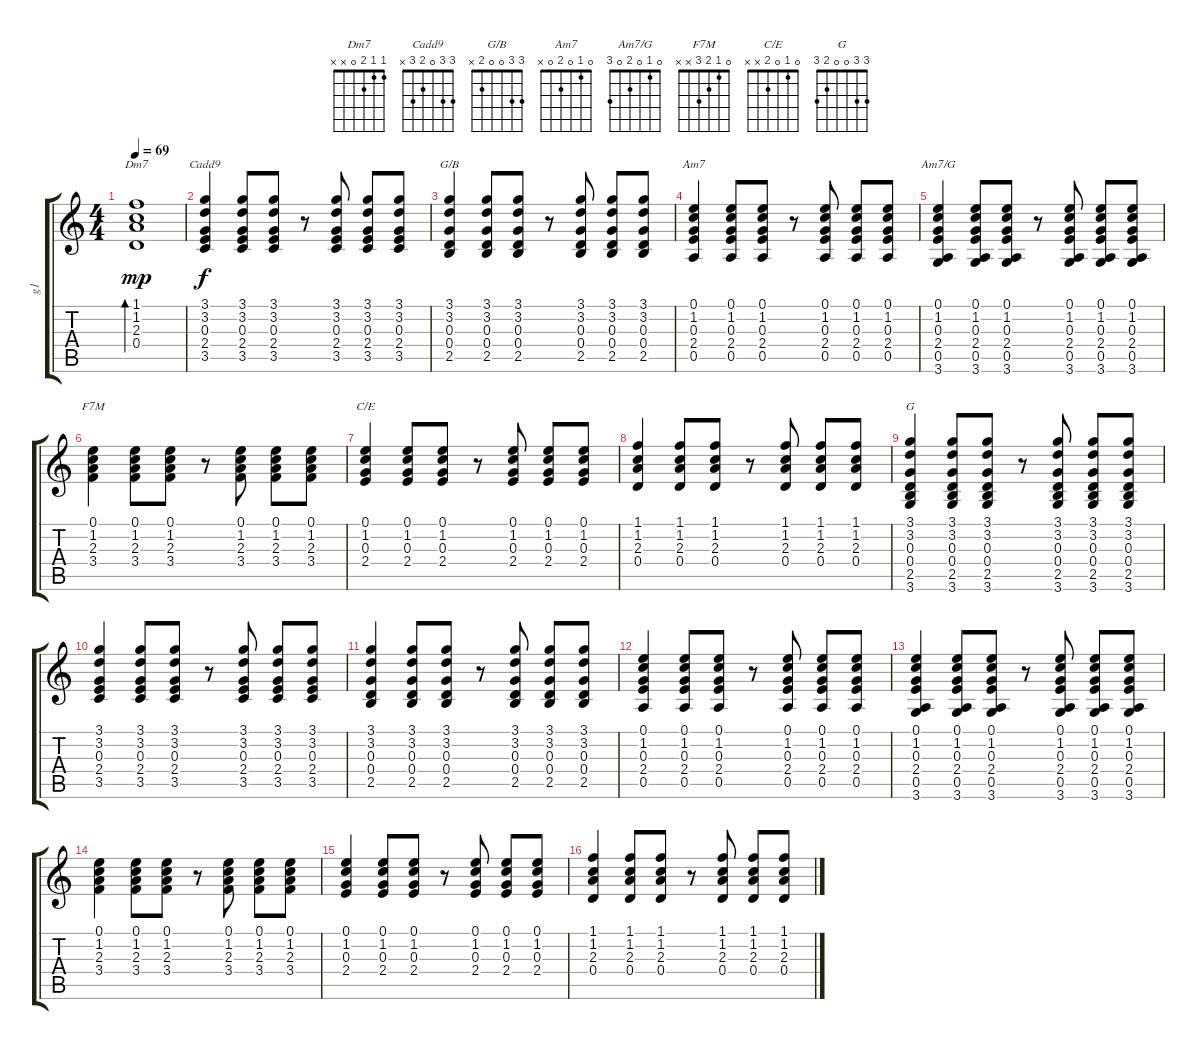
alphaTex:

\track ("g1" "g1") {instrument acousticguitarsteel}
\staff {score tabs}
\tuning (E4 B3 G3 D3 A2 E2) {hide}
\chord ("Dm7" 1 1 2 0 x x)
\chord ("Cadd9" 3 3 0 2 3 x)
\chord ("G/B" 3 3 0 0 2 x)
\chord ("Am7" 0 1 0 2 0 x)
\chord ("Am7/G" 0 1 0 2 0 3)
\chord ("F7M" 0 1 2 3 x x)
\chord ("C/E" 0 1 0 2 x x)
\chord ("G" 3 3 0 0 2 3)
\ts (4 4)
\tempo 69
\clef g2
\ks c
(1.1 1.2 2.3 0.4).1{bd 60 ch "Dm7" dy mp} |
(3.1 3.2 0.3 2.4 3.5).4{ch "Cadd9" dy f} (3.1 3.2 0.3 2.4 3.5).8 (3.1 3.2 0.3 2.4 3.5).8 r.8 (3.1 3.2 0.3 2.4 3.5).8 (3.1 3.2 0.3 2.4 3.5).8 (3.1 3.2 0.3 2.4 3.5).8 |
(3.1 3.2 0.3 0.4 2.5).4{ch "G/B"} (3.1 3.2 0.3 0.4 2.5).8 (3.1 3.2 0.3 0.4 2.5).8 r.8 (3.1 3.2 0.3 0.4 2.5).8 (3.1 3.2 0.3 0.4 2.5).8 (3.1 3.2 0.3 0.4 2.5).8 |
(0.1 1.2 0.3 2.4 0.5).4{ch "Am7"} (0.1 1.2 0.3 2.4 0.5).8 (0.1 1.2 0.3 2.4 0.5).8 r.8 (0.1 1.2 0.3 2.4 0.5).8 (0.1 1.2 0.3 2.4 0.5).8 (0.1 1.2 0.3 2.4 0.5).8 |
(0.1 1.2 0.3 2.4 0.5 3.6).4{ch "Am7/G"} (0.1 1.2 0.3 2.4 0.5 3.6).8 (0.1 1.2 0.3 2.4 0.5 3.6).8 r.8 (0.1 1.2 0.3 2.4 0.5 3.6).8 (0.1 1.2 0.3 2.4 0.5 3.6).8 (0.1 1.2 0.3 2.4 0.5 3.6).8 |
(0.1 1.2 2.3 3.4).4{ch "F7M"} (0.1 1.2 2.3 3.4).8 (0.1 1.2 2.3 3.4).8 r.8 (0.1 1.2 2.3 3.4).8 (0.1 1.2 2.3 3.4).8 (0.1 1.2 2.3 3.4).8 |
(0.1 1.2 0.3 2.4).4{ch "C/E"} (0.1 1.2 0.3 2.4).8 (0.1 1.2 0.3 2.4).8 r.8 (0.1 1.2 0.3 2.4).8 (0.1 1.2 0.3 2.4).8 (0.1 1.2 0.3 2.4).8 |
(1.1 1.2 2.3 0.4).4 (1.1 1.2 2.3 0.4).8 (1.1 1.2 2.3 0.4).8 r.8 (1.1 1.2 2.3 0.4).8 (1.1 1.2 2.3 0.4).8 (1.1 1.2 2.3 0.4).8 |
(3.1 3.2 0.3 0.4 2.5 3.6).4{ch "G"} (3.1 3.2 0.3 0.4 2.5 3.6).8 (3.1 3.2 0.3 0.4 2.5 3.6).8 r.8 (3.1 3.2 0.3 0.4 2.5 3.6).8 (3.1 3.2 0.3 0.4 2.5 3.6).8 (3.1 3.2 0.3 0.4 2.5 3.6).8 |
(3.1 3.2 0.3 2.4 3.5).4 (3.1 3.2 0.3 2.4 3.5).8 (3.1 3.2 0.3 2.4 3.5).8 r.8 (3.1 3.2 0.3 2.4 3.5).8 (3.1 3.2 0.3 2.4 3.5).8 (3.1 3.2 0.3 2.4 3.5).8 |
(3.1 3.2 0.3 0.4 2.5).4 (3.1 3.2 0.3 0.4 2.5).8 (3.1 3.2 0.3 0.4 2.5).8 r.8 (3.1 3.2 0.3 0.4 2.5).8 (3.1 3.2 0.3 0.4 2.5).8 (3.1 3.2 0.3 0.4 2.5).8 |
(0.1 1.2 0.3 2.4 0.5).4 (0.1 1.2 0.3 2.4 0.5).8 (0.1 1.2 0.3 2.4 0.5).8 r.8 (0.1 1.2 0.3 2.4 0.5).8 (0.1 1.2 0.3 2.4 0.5).8 (0.1 1.2 0.3 2.4 0.5).8 |
(0.1 1.2 0.3 2.4 0.5 3.6).4 (0.1 1.2 0.3 2.4 0.5 3.6).8 (0.1 1.2 0.3 2.4 0.5 3.6).8 r.8 (0.1 1.2 0.3 2.4 0.5 3.6).8 (0.1 1.2 0.3 2.4 0.5 3.6).8 (0.1 1.2 0.3 2.4 0.5 3.6).8 |
(0.1 1.2 2.3 3.4).4 (0.1 1.2 2.3 3.4).8 (0.1 1.2 2.3 3.4).8 r.8 (0.1 1.2 2.3 3.4).8 (0.1 1.2 2.3 3.4).8 (0.1 1.2 2.3 3.4).8 |
(0.1 1.2 0.3 2.4).4 (0.1 1.2 0.3 2.4).8 (0.1 1.2 0.3 2.4).8 r.8 (0.1 1.2 0.3 2.4).8 (0.1 1.2 0.3 2.4).8 (0.1 1.2 0.3 2.4).8 |
(1.1 1.2 2.3 0.4).4 (1.1 1.2 2.3 0.4).8 (1.1 1.2 2.3 0.4).8 r.8 (1.1 1.2 2.3 0.4).8 (1.1 1.2 2.3 0.4).8 (1.1 1.2 2.3 0.4).8
